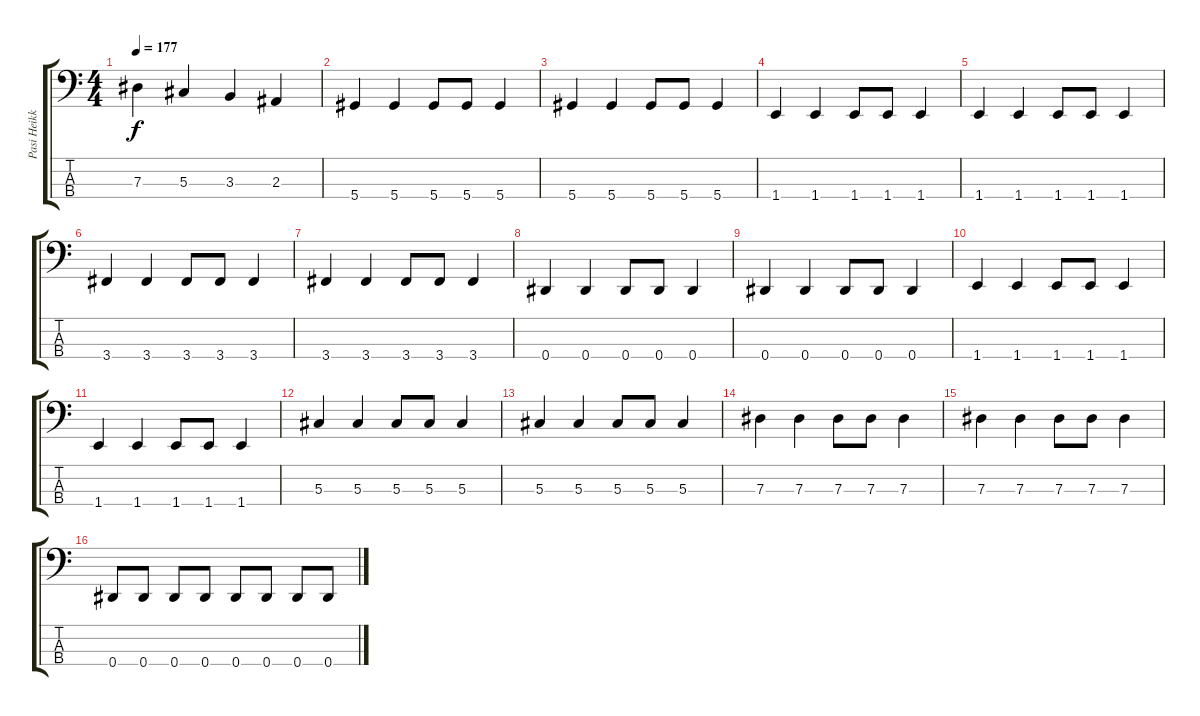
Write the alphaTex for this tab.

\track ("Pasi Heikkilä " "Pasi Heikk") {instrument electricbassfinger}
\staff {score tabs}
\tuning (Gb2 Db2 Ab1 Eb1) {hide}
\ts (4 4)
\tempo 177
\clef f4
\ks c
7.3.4{dy f} 5.3.4 3.3.4 2.3.4 |
5.4.4 5.4.4 5.4.8 5.4.8 5.4.4 |
5.4.4 5.4.4 5.4.8 5.4.8 5.4.4 |
1.4.4 1.4.4 1.4.8 1.4.8 1.4.4 |
1.4.4 1.4.4 1.4.8 1.4.8 1.4.4 |
3.4.4 3.4.4 3.4.8 3.4.8 3.4.4 |
3.4.4 3.4.4 3.4.8 3.4.8 3.4.4 |
0.4.4 0.4.4 0.4.8 0.4.8 0.4.4 |
0.4.4 0.4.4 0.4.8 0.4.8 0.4.4 |
1.4.4 1.4.4 1.4.8 1.4.8 1.4.4 |
1.4.4 1.4.4 1.4.8 1.4.8 1.4.4 |
5.3.4 5.3.4 5.3.8 5.3.8 5.3.4 |
5.3.4 5.3.4 5.3.8 5.3.8 5.3.4 |
7.3.4 7.3.4 7.3.8 7.3.8 7.3.4 |
7.3.4 7.3.4 7.3.8 7.3.8 7.3.4 |
0.4.8 0.4.8 0.4.8 0.4.8 0.4.8 0.4.8 0.4.8 0.4.8
